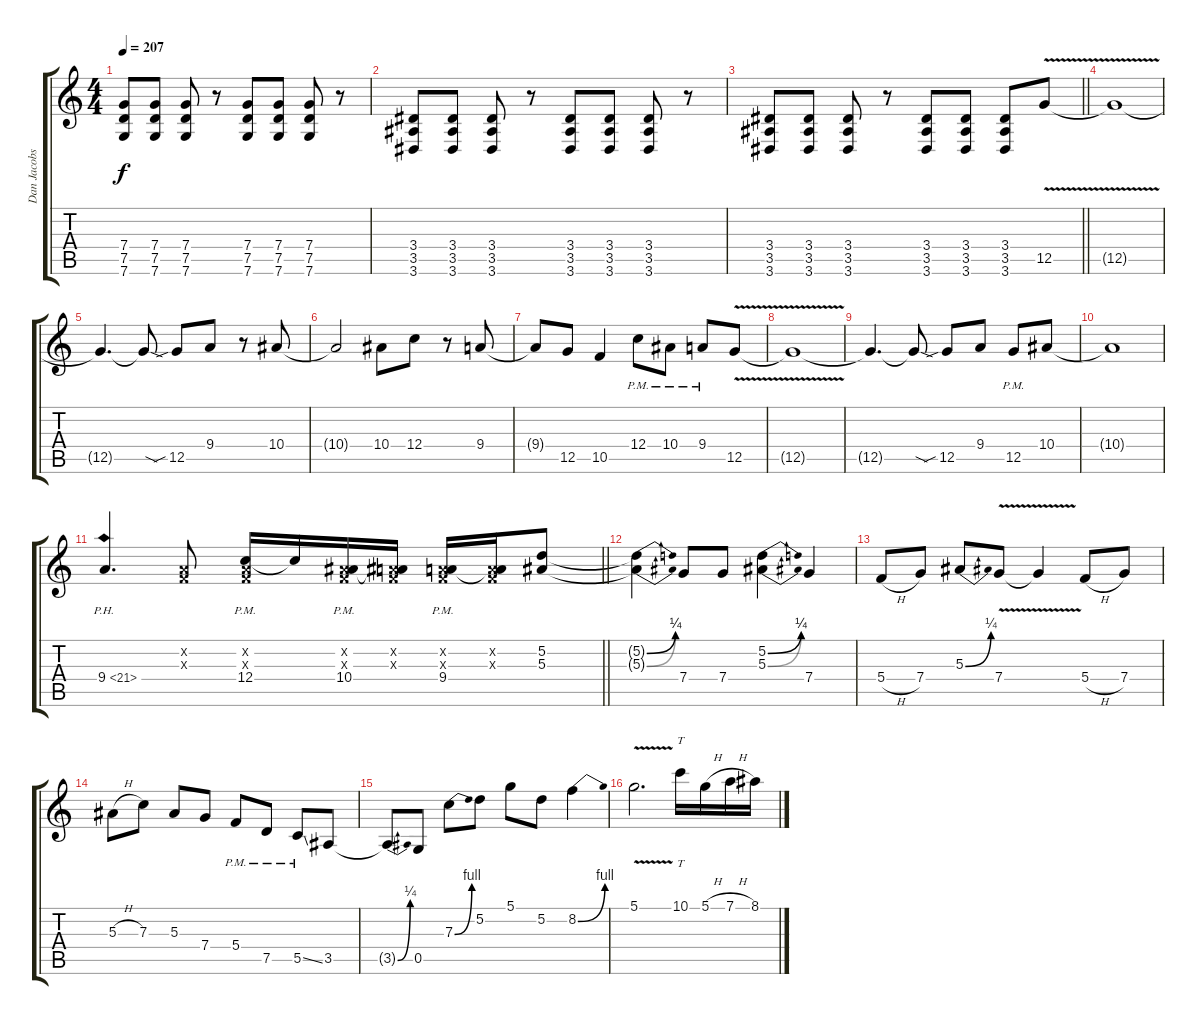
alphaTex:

\track ("Dan Jacobs" "Dan Jacobs") {instrument distortionguitar}
\staff {score tabs}
\tuning (D4 A3 F3 C3 G2 C2) {hide}
\ts (4 4)
\tempo 207
\clef g2
\ks c
(7.4 7.5 7.6).8{dy f} (7.4 7.5 7.6).8 (7.4 7.5 7.6).8 r.8 (7.4 7.5 7.6).8 (7.4 7.5 7.6).8 (7.4 7.5 7.6).8 r.8 |
(3.4 3.5 3.6).8 (3.4 3.5 3.6).8 (3.4 3.5 3.6).8 r.8 (3.4 3.5 3.6).8 (3.4 3.5 3.6).8 (3.4 3.5 3.6).8 r.8 |
\barLineRight lightlight
(3.4 3.5 3.6).8 (3.4 3.5 3.6).8 (3.4 3.5 3.6).8 r.8 (3.4 3.5 3.6).8 (3.4 3.5 3.6).8 (3.4 3.5 3.6).8 12.5{v}.8 |
12.5{t}.1 |
12.5{t}.4{d} 12.5{sod t}.8 12.5{sib}.8 9.4.8 r.8 10.4.8 |
10.4{t}.2 10.4.8 12.4.8 r.8 9.4.8 |
9.4{t}.8 12.5.8 10.5.4 12.4{pm}.8 10.4{pm}.8 9.4{pm}.8 12.5{v}.8 |
12.5{t}.1 |
12.5{t}.4{d} 12.5{sod t}.8 12.5{sib}.8 9.4.8 12.5{pm}.8 10.4.8 |
10.4{t}.1 |
\barLineRight lightlight
9.4{ph 12}.4{d} (0.2{x} 0.3{x}).8 (0.2{x} 0.3{x} 12.4{pm}).16 12.4{t}.16 (0.2{x} 0.3{x} 10.4{pm}).16 (0.2{x} 0.3{x} 10.4{t}).16 (0.2{x} 0.3{x} 9.4{pm}).16 (0.2{x} 0.3{x} 9.4{t}).16 (5.2 5.3).8 |
(5.2{be (bend 0 0 60 1) t} 5.3{be (bend 0 0 60 1) t}).4 7.4.8 7.4.8 (5.2{be (bend 0 0 60 1)} 5.3{be (bend 0 0 60 1)}).4 7.4.4 |
5.4{h}.8 7.4.8 5.3{be (bend 0 0 60 1)}.8 7.4{v}.8 7.4{v t}.4 5.4{h}.8 7.4.8 |
5.3{h}.8 7.3.8 5.3.8 7.4.8 5.4{pm}.8 7.5{pm}.8 5.5{ss pm}.8 3.5.8 |
3.5{be (bend 0 0 60 1) t}.8 0.5.8 7.3{be (bend 0 0 60 4)}.8 5.2.8 5.1.8 5.2.8 8.2{be (bend 0 0 60 4)}.4 |
5.1{v}.2{d} 10.1.16{tt} 5.1{h}.16 7.1{h}.16 8.1.16
